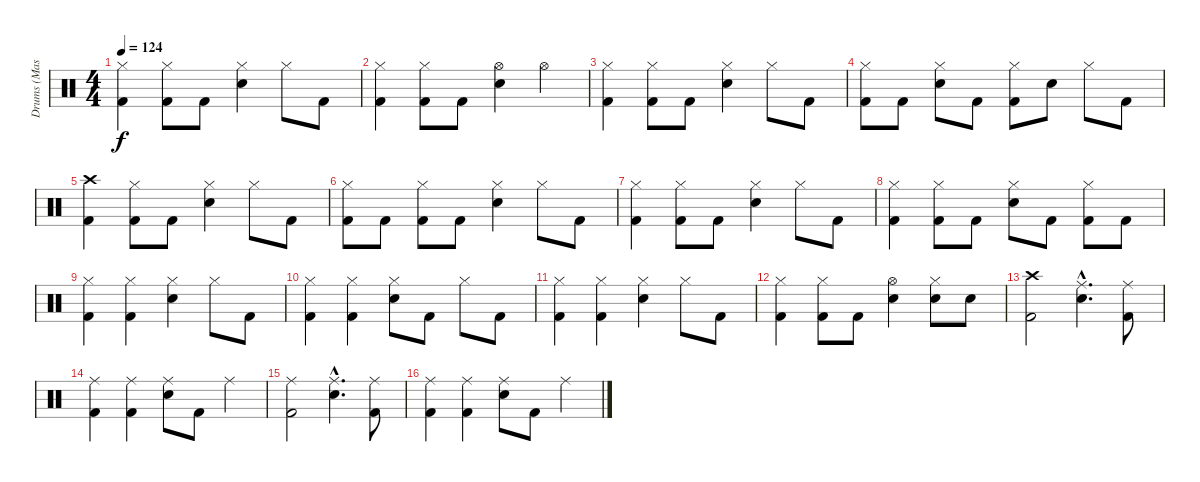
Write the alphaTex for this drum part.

\track ("Drums (Mason)" "Drums (Mas") {instrument percussion}
\staff {score}
\articulation defaults
\ts (4 4)
\tempo 124
\clef neutral
\ks c
("Hi-Hat (closed)" "Kick (hit) 2").4{dy f} ("Hi-Hat (closed)" "Kick (hit) 2").8 "Kick (hit) 2".8 ("Hi-Hat (closed)" "Electric Snare (hit)").4 "Hi-Hat (closed)".8 "Kick (hit) 2".8 |
("Hi-Hat (closed)" "Kick (hit) 2").4 ("Hi-Hat (closed)" "Kick (hit) 2").8 "Kick (hit) 2".8 ("Hi-Hat (open)" "Electric Snare (hit)").4 "Hi-Hat (open)".4 |
("Hi-Hat (closed)" "Kick (hit) 2").4 ("Hi-Hat (closed)" "Kick (hit) 2").8 "Kick (hit) 2".8 ("Hi-Hat (closed)" "Electric Snare (hit)").4 "Hi-Hat (closed)".8 "Kick (hit) 2".8 |
("Hi-Hat (closed)" "Kick (hit) 2").8 "Kick (hit) 2".8 ("Hi-Hat (closed)" "Electric Snare (hit)").8 "Kick (hit) 2".8 ("Hi-Hat (closed)" "Kick (hit) 2").8 "Electric Snare (hit)".8 "Hi-Hat (closed)".8 "Kick (hit) 2".8 |
("Crash high (hit)" "Kick (hit) 2").4 ("Hi-Hat (closed)" "Kick (hit) 2").8 "Kick (hit) 2".8 ("Hi-Hat (closed)" "Electric Snare (hit)").4 "Hi-Hat (closed)".8 "Kick (hit) 2".8 |
("Hi-Hat (closed)" "Kick (hit) 2").8 "Kick (hit) 2".8 ("Hi-Hat (closed)" "Kick (hit) 2").8 "Kick (hit) 2".8 ("Hi-Hat (closed)" "Electric Snare (hit)").4 "Hi-Hat (closed)".8 "Kick (hit) 2".8 |
("Hi-Hat (closed)" "Kick (hit) 2").4 ("Hi-Hat (closed)" "Kick (hit) 2").8 "Kick (hit) 2".8 ("Hi-Hat (closed)" "Electric Snare (hit)").4 "Hi-Hat (closed)".8 "Kick (hit) 2".8 |
("Hi-Hat (closed)" "Kick (hit) 2").4 ("Hi-Hat (closed)" "Kick (hit) 2").8 "Kick (hit) 2".8 ("Hi-Hat (closed)" "Electric Snare (hit)").8 "Kick (hit) 2".8 ("Hi-Hat (closed)" "Kick (hit) 2").8 "Kick (hit) 2".8 |
("Hi-Hat (closed)" "Kick (hit) 2").4 ("Hi-Hat (closed)" "Kick (hit) 2").4 ("Hi-Hat (closed)" "Electric Snare (hit)").4 "Hi-Hat (closed)".8 "Kick (hit) 2".8 |
("Hi-Hat (closed)" "Kick (hit) 2").4 ("Hi-Hat (closed)" "Kick (hit) 2").4 ("Hi-Hat (closed)" "Electric Snare (hit)").8 "Kick (hit) 2".8 "Hi-Hat (closed)".8 "Kick (hit) 2".8 |
("Hi-Hat (closed)" "Kick (hit) 2").4 ("Hi-Hat (closed)" "Kick (hit) 2").4 ("Hi-Hat (closed)" "Electric Snare (hit)").4 "Hi-Hat (closed)".8 "Kick (hit) 2".8 |
("Hi-Hat (closed)" "Kick (hit) 2").4 ("Hi-Hat (closed)" "Kick (hit) 2").8 "Kick (hit) 2".8 ("Hi-Hat (open)" "Electric Snare (hit)").4 ("Hi-Hat (closed)" "Electric Snare (hit)").8 "Electric Snare (hit)".8 |
("Crash high (hit)" "Kick (hit) 2").2 ("Ride (middle)"{hac} "Electric Snare (hit)"{hac}).4{d} ("Ride (middle)" "Kick (hit) 2").8 |
("Ride (middle)" "Kick (hit) 2").4 ("Ride (middle)" "Kick (hit) 2").4 ("Ride (middle)" "Electric Snare (hit)").8 "Kick (hit) 2".8 "Ride (middle)".4 |
("Ride (middle)" "Kick (hit) 2").2 ("Ride (middle)"{hac} "Electric Snare (hit)"{hac}).4{d} ("Ride (middle)" "Kick (hit) 2").8 |
("Ride (middle)" "Kick (hit) 2").4 ("Ride (middle)" "Kick (hit) 2").4 ("Ride (middle)" "Electric Snare (hit)").8 "Kick (hit) 2".8 "Ride (middle)".4
